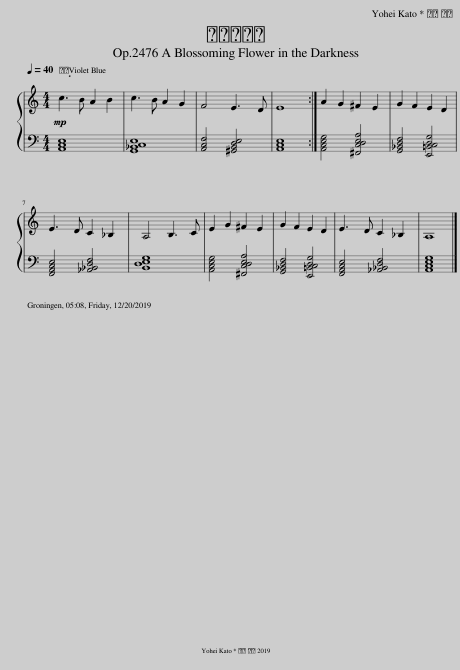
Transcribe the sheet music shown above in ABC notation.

X:1
%%score { 1 | 2 }
L:1/8
Q:1/4=40
M:4/4
I:linebreak $
K:C
V:1 treble
V:2 bass
V:1
!mp! c3 B A2 B2 | c3 B A2 G2 | F4 E3 D | E8 :| A2 G2 ^F2 E2 | %5
 G2 F2 E2 D2 |$ E3 D C2 _B,2 | A,4 B,3 C | E2 G2 ^F2 E2 | G2 F2 E2 D2 | %10
 E3 D C2 _B,2 | A,8 |] %12
V:2
 [A,,C,E,]8 | [G,,_B,,C,E,]8 | [A,,C,F,]4 [^G,,B,,D,E,]4 | [A,,C,E,]8 :| [A,,C,E,G,]4 [^F,,C,D,E,A,]4 | %5
 [G,,_B,,D,F,]4 [E,,=B,,C,D,G,]4 |$ [F,,A,,C,E,]4 [_A,,_B,,D,F,]4 | [B,,D,E,G,]8 | [A,,C,E,G,]4 [^F,,C,D,E,A,]4 | [G,,_B,,D,F,]4 [E,,=B,,C,D,G,]4 | %10
 [F,,A,,C,E,]4 [_A,,_B,,D,F,]4 | [A,,C,E,G,]8 |] %12
